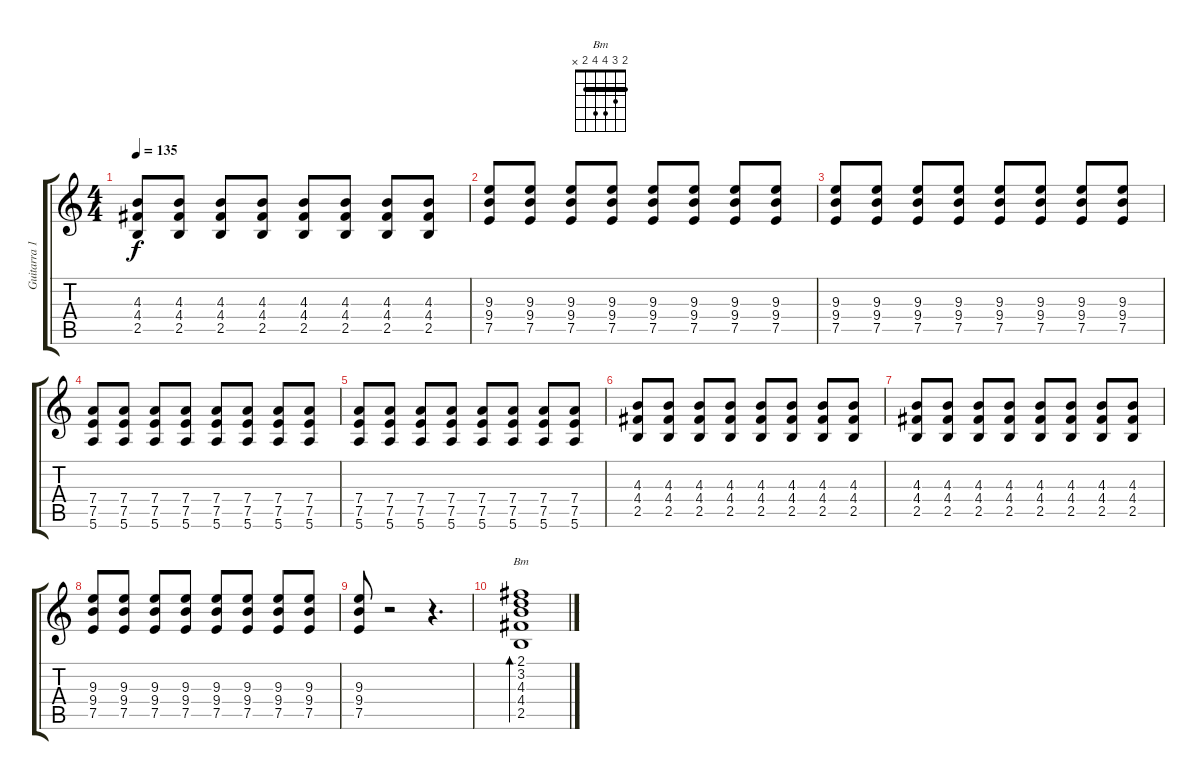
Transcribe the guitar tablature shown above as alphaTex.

\track ("Guitarra 1" "Guitarra 1") {instrument electricguitarclean}
\staff {score tabs}
\tuning (E4 B3 G3 D3 A2 E2) {hide}
\chord ("Bm" 2 3 4 4 2 x) {barre 2}
\ts (4 4)
\tempo 135
\clef g2
\ks c
(4.3 4.4 2.5).8{dy f} (4.3 4.4 2.5).8 (4.3 4.4 2.5).8 (4.3 4.4 2.5).8 (4.3 4.4 2.5).8 (4.3 4.4 2.5).8 (4.3 4.4 2.5).8 (4.3 4.4 2.5).8 |
(9.3 9.4 7.5).8 (9.3 9.4 7.5).8 (9.3 9.4 7.5).8 (9.3 9.4 7.5).8 (9.3 9.4 7.5).8 (9.3 9.4 7.5).8 (9.3 9.4 7.5).8 (9.3 9.4 7.5).8 |
(9.3 9.4 7.5).8 (9.3 9.4 7.5).8 (9.3 9.4 7.5).8 (9.3 9.4 7.5).8 (9.3 9.4 7.5).8 (9.3 9.4 7.5).8 (9.3 9.4 7.5).8 (9.3 9.4 7.5).8 |
(7.4 7.5 5.6).8 (7.4 7.5 5.6).8 (7.4 7.5 5.6).8 (7.4 7.5 5.6).8 (7.4 7.5 5.6).8 (7.4 7.5 5.6).8 (7.4 7.5 5.6).8 (7.4 7.5 5.6).8 |
(7.4 7.5 5.6).8 (7.4 7.5 5.6).8 (7.4 7.5 5.6).8 (7.4 7.5 5.6).8 (7.4 7.5 5.6).8 (7.4 7.5 5.6).8 (7.4 7.5 5.6).8 (7.4 7.5 5.6).8 |
(4.3 4.4 2.5).8 (4.3 4.4 2.5).8 (4.3 4.4 2.5).8 (4.3 4.4 2.5).8 (4.3 4.4 2.5).8 (4.3 4.4 2.5).8 (4.3 4.4 2.5).8 (4.3 4.4 2.5).8 |
(4.3 4.4 2.5).8 (4.3 4.4 2.5).8 (4.3 4.4 2.5).8 (4.3 4.4 2.5).8 (4.3 4.4 2.5).8 (4.3 4.4 2.5).8 (4.3 4.4 2.5).8 (4.3 4.4 2.5).8 |
(9.3 9.4 7.5).8 (9.3 9.4 7.5).8 (9.3 9.4 7.5).8 (9.3 9.4 7.5).8 (9.3 9.4 7.5).8 (9.3 9.4 7.5).8 (9.3 9.4 7.5).8 (9.3 9.4 7.5).8 |
(9.3 9.4 7.5).8 r.2 r.4{d} |
(2.1 3.2 4.3 4.4 2.5).1{bd 240 ch "Bm" instrument electricguitarclean}
